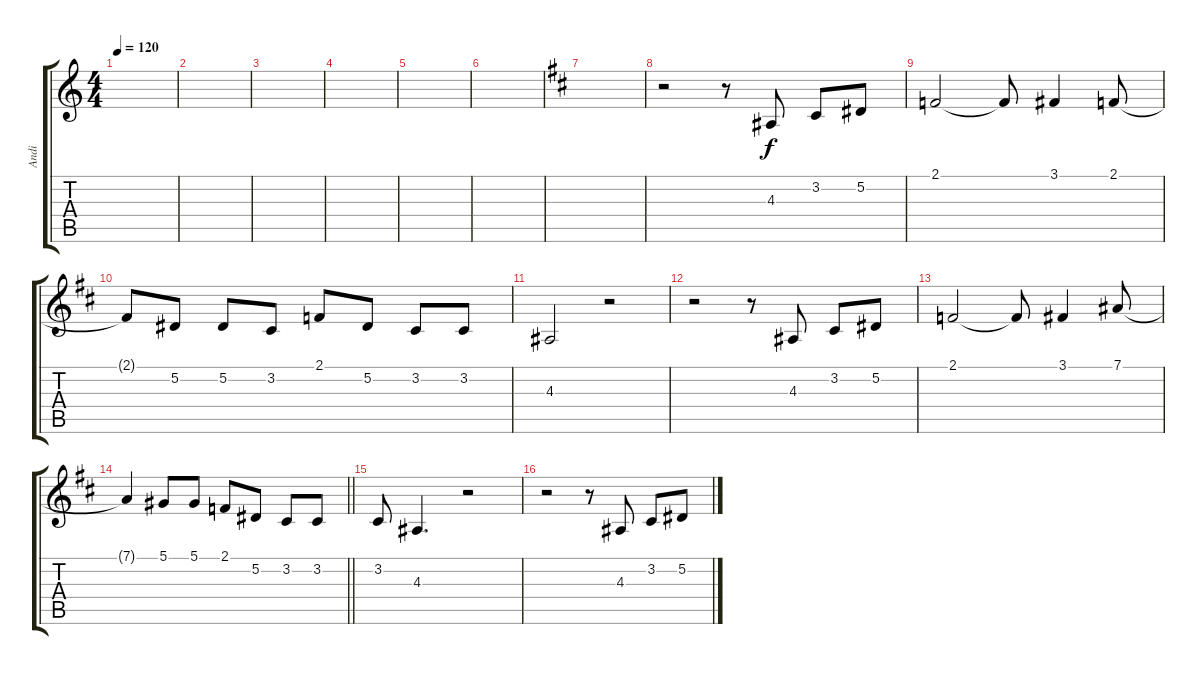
\track ("Andi" "Andi") {instrument lead1square}
\staff {score tabs}
\tuning (Eb4 Bb3 Gb3 Db3 Ab2 Eb2) {hide}
\ts (4 4)
\tempo 120
\clef g2
\ks aminor
|
|
|
|
|
|
\ks bminor
|
r.2 r.8 4.3.8 3.2.8 5.2.8 |
2.1.2 2.1{t}.8 3.1.4 2.1.8 |
2.1{t}.8 5.2.8 5.2.8 3.2.8 2.1.8 5.2.8 3.2.8 3.2.8 |
4.3.2 r.2 |
r.2 r.8 4.3.8 3.2.8 5.2.8 |
2.1.2 2.1{t}.8 3.1.4 7.1.8 |
\barLineRight lightlight
7.1{t}.4 5.1.8 5.1.8 2.1.8 5.2.8 3.2.8 3.2.8 |
3.2.8 4.3.4{d} r.2 |
r.2 r.8 4.3.8 3.2.8 5.2.8
